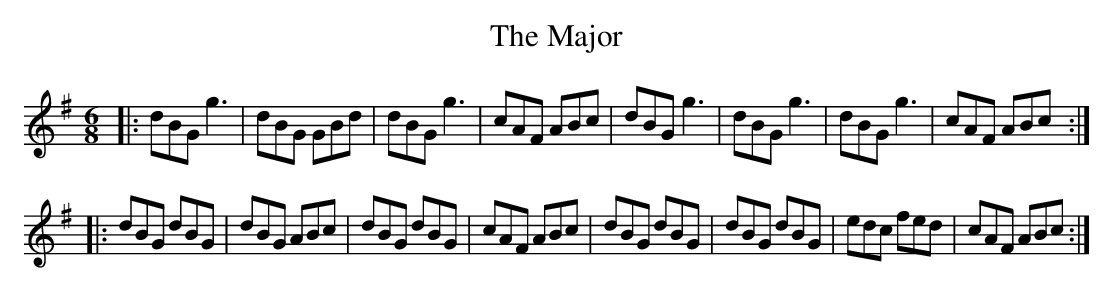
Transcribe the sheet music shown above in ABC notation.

X:1
T:The Major
M:6/8
L:1/8
K:G
|:\
dBG g3 | dBG GBd |\
dBG g3 | cAF ABc |\
dBG g3 | dBG g3 |\
dBG g3 | cAF ABc :|
|:\
dBG dBG | dBG ABc |\
dBG dBG | cAF ABc |\
dBG dBG | dBG dBG |\
edc fed | cAF ABc :|
